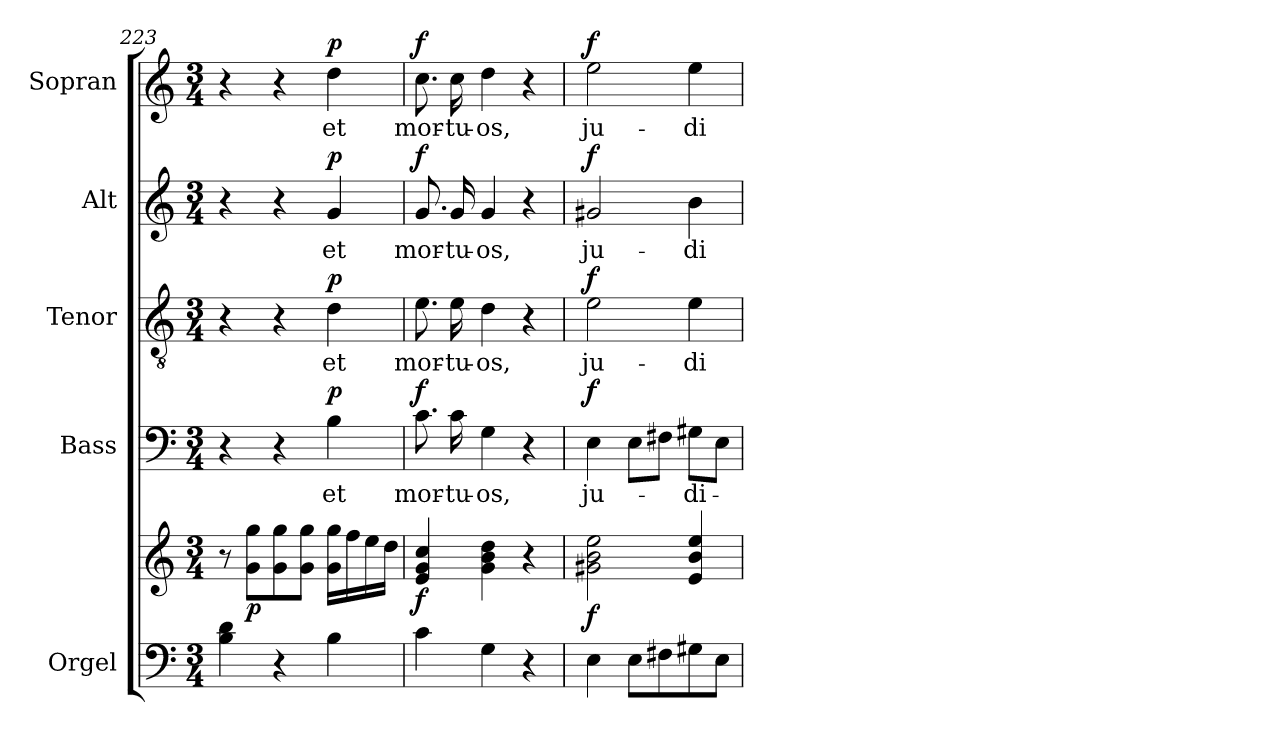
**kern	**kern	**dynam	**kern	**text	**dynam	**kern	**text	**dynam	**kern	**text	**dynam	**kern	**text	**dynam
*part5	*part5	*part5	*part4	*part4	*part4	*part3	*part3	*part3	*part2	*part2	*part2	*part1	*part1	*part1
*staff6	*staff5	*staff5/6	*staff4	*staff4	*staff4	*staff3	*staff3	*staff3	*staff2	*staff2	*staff2	*staff1	*staff1	*staff1
*I"Orgel	*	*	*I"Bass	*	*	*I"Tenor	*	*	*I"Alt	*	*	*I"Sopran	*	*
*I'Org.	*	*	*I'B.	*	*	*I'T.	*	*	*I'A.	*	*	*I'S.	*	*
!!LO:LB:g=z
*clefF4	*clefG2	*	*clefF4	*	*	*clefGv2	*	*	*clefG2	*	*	*clefG2	*	*
*k[]	*k[]	*	*k[]	*	*	*k[]	*	*	*k[]	*	*	*k[]	*	*
*C:	*C:	*	*C:	*	*	*C:	*	*	*C:	*	*	*C:	*	*
*M3/4	*M3/4	*	*M3/4	*	*	*M3/4	*	*	*M3/4	*	*	*M3/4	*	*
=223	=223	=223	=223	=223	=223	=223	=223	=223	=223	=223	=223	=223	=223	=223
4B\ 4d\	8r	.	4r	.	.	4r	.	.	4r	.	.	4r	.	.
!	!	!LO:DY:b	!	!	!	!	!	!	!	!	!	!	!	!
.	8g\ 8gg\L	p	.	.	.	.	.	.	.	.	.	.	.	.
4r	8g\ 8gg\	.	4r	.	.	4r	.	.	4r	.	.	4r	.	.
.	8g\ 8gg\J	.	.	.	.	.	.	.	.	.	.	.	.	.
!	!	!	!	!LO:LY:b	!LO:DY:a	!	!LO:LY:b	!LO:DY:a	!	!LO:LY:b	!LO:DY:a	!	!LO:LY:b	!LO:DY:a
4B\	16g\ 16gg\LL	.	4B\	et	p	4d\	et	p	4g/	et	p	4dd\	et	p
.	16ff\	.	.	.	.	.	.	.	.	.	.	.	.	.
.	16ee\	.	.	.	.	.	.	.	.	.	.	.	.	.
.	16dd\JJ	.	.	.	.	.	.	.	.	.	.	.	.	.
=224	=224	=224	=224	=224	=224	=224	=224	=224	=224	=224	=224	=224	=224	=224
!	!	!LO:DY:b	!	!LO:LY:b	!LO:DY:a	!	!LO:LY:b	!	!	!LO:LY:b	!LO:DY:a	!	!LO:LY:b	!LO:DY:a
4c\	4e/ 4g/ 4cc/	f	8.c\	mor-	f	8.e\	mor-	.	8.g/	mor-	f	8.cc\	mor-	f
!	!	!	!	!LO:LY:b	!	!	!LO:LY:b	!	!	!LO:LY:b	!	!	!LO:LY:b	!
.	.	.	16c\	-tu-	.	16e\	-tu-	.	16g/	-tu-	.	16cc\	-tu-	.
!	!	!	!	!LO:LY:b	!	!	!LO:LY:b	!	!	!LO:LY:b	!	!	!LO:LY:b	!
4G\	4g\ 4b\ 4dd\	.	4G\	-os,	.	4d\	-os,	.	4g/	-os,	.	4dd\	-os,	.
4r	4r	.	4r	.	.	4r	.	.	4r	.	.	4r	.	.
=225	=225	=225	=225	=225	=225	=225	=225	=225	=225	=225	=225	=225	=225	=225
!	!	!LO:DY:b	!	!LO:LY:b	!LO:DY:a	!	!LO:LY:b	!LO:DY:a	!	!LO:LY:b	!LO:DY:a	!	!LO:LY:b	!LO:DY:a
4E\	2g#X\ 2b\ 2ee\	f	4E\	ju-	f	2e\	ju-	f	2g#X/	ju-	f	2ee\	ju-	f
8E\L	.	.	8E\L	.	.	.	.	.	.	.	.	.	.	.
8F#X\	.	.	8F#X\J	.	.	.	.	.	.	.	.	.	.	.
!	!	!	!	!LO:LY:b	!	!	!LO:LY:b	!	!	!LO:LY:b	!	!	!LO:LY:b	!
8G#X\	4e/ 4b/ 4ee/	.	8G#X\L	-di-	.	4e\	-di-	.	4b\	-di-	.	4ee\	-di-	.
8E\J	.	.	8E\J	.	.	.	.	.	.	.	.	.	.	.
=	=	=	=	=	=	=	=	=	=	=	=	=	=	=
*-	*-	*-	*-	*-	*-	*-	*-	*-	*-	*-	*-	*-	*-	*-
